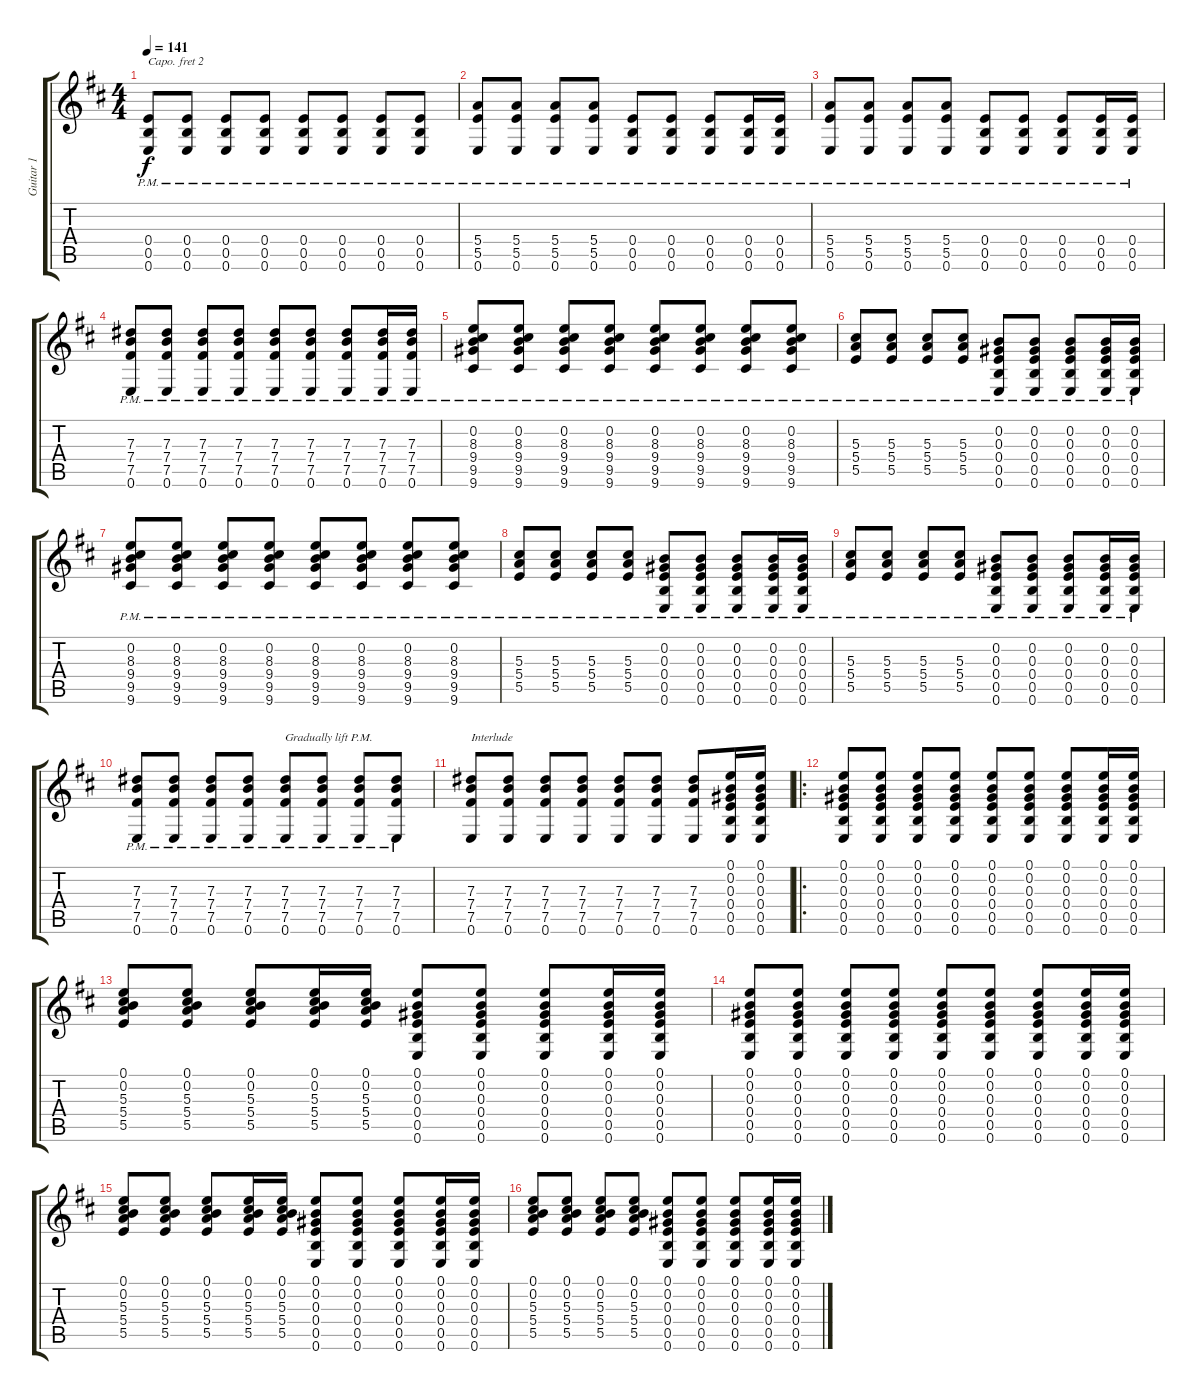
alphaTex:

\track ("Guitar 1" "Guitar 1") {instrument acousticguitarsteel}
\staff {score tabs}
\capo 2
\tuning (D4 A3 Gb3 D3 A2 D2) {hide}
\ts (4 4)
\tempo 141
\clef g2
\ks d
(0.4{pm} 0.5 0.6).8{dy f} (0.4{pm} 0.5 0.6).8 (0.4{pm} 0.5 0.6).8 (0.4{pm} 0.5 0.6).8 (0.4{pm} 0.5 0.6).8 (0.4{pm} 0.5 0.6).8 (0.4{pm} 0.5 0.6).8 (0.4{pm} 0.5 0.6).8 |
(5.4{pm} 5.5 0.6).8 (5.4{pm} 5.5 0.6).8 (5.4{pm} 5.5 0.6).8 (5.4{pm} 5.5 0.6).8 (0.4{pm} 0.5 0.6).8 (0.4{pm} 0.5 0.6).8 (0.4{pm} 0.5 0.6).8 (0.4{pm} 0.5 0.6).16 (0.4{pm} 0.5 0.6).16 |
(5.4{pm} 5.5 0.6).8 (5.4{pm} 5.5 0.6).8 (5.4{pm} 5.5 0.6).8 (5.4{pm} 5.5 0.6).8 (0.4{pm} 0.5 0.6).8 (0.4{pm} 0.5 0.6).8 (0.4{pm} 0.5 0.6).8 (0.4{pm} 0.5 0.6).16 (0.4{pm} 0.5 0.6).16 |
(7.3 7.4{pm} 7.5 0.6).8 (7.3 7.4{pm} 7.5 0.6).8 (7.3 7.4{pm} 7.5 0.6).8 (7.3 7.4{pm} 7.5 0.6).8 (7.3 7.4{pm} 7.5 0.6).8 (7.3 7.4{pm} 7.5 0.6).8 (7.3 7.4{pm} 7.5 0.6).8 (7.3 7.4{pm} 7.5 0.6).16 (7.3 7.4{pm} 7.5 0.6).16 |
(0.2 8.3 9.4{pm} 9.5 9.6).8 (0.2 8.3 9.4{pm} 9.5 9.6).8 (0.2 8.3 9.4{pm} 9.5 9.6).8 (0.2 8.3 9.4{pm} 9.5 9.6).8 (0.2 8.3 9.4{pm} 9.5 9.6).8 (0.2 8.3 9.4{pm} 9.5 9.6).8 (0.2 8.3 9.4{pm} 9.5 9.6).8 (0.2 8.3 9.4{pm} 9.5 9.6).8 |
(5.3 5.4{pm} 5.5).8 (5.3 5.4{pm} 5.5).8 (5.3 5.4{pm} 5.5).8 (5.3 5.4{pm} 5.5).8 (0.2 0.3 0.4{pm} 0.5 0.6).8 (0.2 0.3 0.4{pm} 0.5 0.6).8 (0.2 0.3 0.4{pm} 0.5 0.6).8 (0.2 0.3 0.4{pm} 0.5 0.6).16 (0.2 0.3 0.4{pm} 0.5 0.6).16 |
(0.2 8.3 9.4{pm} 9.5 9.6).8 (0.2 8.3 9.4{pm} 9.5 9.6).8 (0.2 8.3 9.4{pm} 9.5 9.6).8 (0.2 8.3 9.4{pm} 9.5 9.6).8 (0.2 8.3 9.4{pm} 9.5 9.6).8 (0.2 8.3 9.4{pm} 9.5 9.6).8 (0.2 8.3 9.4{pm} 9.5 9.6).8 (0.2 8.3 9.4{pm} 9.5 9.6).8 |
(5.3 5.4{pm} 5.5).8 (5.3 5.4{pm} 5.5).8 (5.3 5.4{pm} 5.5).8 (5.3 5.4{pm} 5.5).8 (0.2 0.3 0.4{pm} 0.5 0.6).8 (0.2 0.3 0.4{pm} 0.5 0.6).8 (0.2 0.3 0.4{pm} 0.5 0.6).8 (0.2 0.3 0.4{pm} 0.5 0.6).16 (0.2 0.3 0.4{pm} 0.5 0.6).16 |
(5.3 5.4{pm} 5.5).8 (5.3 5.4{pm} 5.5).8 (5.3 5.4{pm} 5.5).8 (5.3 5.4{pm} 5.5).8 (0.2 0.3 0.4{pm} 0.5 0.6).8 (0.2 0.3 0.4{pm} 0.5 0.6).8 (0.2 0.3 0.4{pm} 0.5 0.6).8 (0.2 0.3 0.4{pm} 0.5 0.6).16 (0.2 0.3 0.4{pm} 0.5 0.6).16 |
(7.3 7.4{pm} 7.5 0.6).8 (7.3 7.4{pm} 7.5 0.6).8 (7.3 7.4{pm} 7.5 0.6).8 (7.3 7.4{pm} 7.5 0.6).8 (7.3 7.4{pm} 7.5 0.6).8{txt "Gradually lift P.M."} (7.3 7.4{pm} 7.5 0.6).8 (7.3 7.4{pm} 7.5 0.6).8 (7.3 7.4{pm} 7.5 0.6).8 |
(7.3 7.4 7.5 0.6).8{txt "Interlude"} (7.3 7.4 7.5 0.6).8 (7.3 7.4 7.5 0.6).8 (7.3 7.4 7.5 0.6).8 (7.3 7.4 7.5 0.6).8 (7.3 7.4 7.5 0.6).8 (7.3 7.4 7.5 0.6).8 (0.1 0.2 0.3 0.4 0.5 0.6).16 (0.1 0.2 0.3 0.4 0.5 0.6).16 |
\ro
(0.1 0.2 0.3 0.4 0.5 0.6).8 (0.1 0.2 0.3 0.4 0.5 0.6).8 (0.1 0.2 0.3 0.4 0.5 0.6).8 (0.1 0.2 0.3 0.4 0.5 0.6).8 (0.1 0.2 0.3 0.4 0.5 0.6).8 (0.1 0.2 0.3 0.4 0.5 0.6).8 (0.1 0.2 0.3 0.4 0.5 0.6).8 (0.1 0.2 0.3 0.4 0.5 0.6).16 (0.1 0.2 0.3 0.4 0.5 0.6).16 |
(0.1 0.2 5.3 5.4 5.5).8 (0.1 0.2 5.3 5.4 5.5).8 (0.1 0.2 5.3 5.4 5.5).8 (0.1 0.2 5.3 5.4 5.5).16 (0.1 0.2 5.3 5.4 5.5).16 (0.1 0.2 0.3 0.4 0.5 0.6).8 (0.1 0.2 0.3 0.4 0.5 0.6).8 (0.1 0.2 0.3 0.4 0.5 0.6).8 (0.1 0.2 0.3 0.4 0.5 0.6).16 (0.1 0.2 0.3 0.4 0.5 0.6).16 |
(0.1 0.2 0.3 0.4 0.5 0.6).8 (0.1 0.2 0.3 0.4 0.5 0.6).8 (0.1 0.2 0.3 0.4 0.5 0.6).8 (0.1 0.2 0.3 0.4 0.5 0.6).8 (0.1 0.2 0.3 0.4 0.5 0.6).8 (0.1 0.2 0.3 0.4 0.5 0.6).8 (0.1 0.2 0.3 0.4 0.5 0.6).8 (0.1 0.2 0.3 0.4 0.5 0.6).16 (0.1 0.2 0.3 0.4 0.5 0.6).16 |
(0.1 0.2 5.3 5.4 5.5).8 (0.1 0.2 5.3 5.4 5.5).8 (0.1 0.2 5.3 5.4 5.5).8 (0.1 0.2 5.3 5.4 5.5).16 (0.1 0.2 5.3 5.4 5.5).16 (0.1 0.2 0.3 0.4 0.5 0.6).8 (0.1 0.2 0.3 0.4 0.5 0.6).8 (0.1 0.2 0.3 0.4 0.5 0.6).8 (0.1 0.2 0.3 0.4 0.5 0.6).16 (0.1 0.2 0.3 0.4 0.5 0.6).16 |
(0.1 0.2 5.3 5.4 5.5).8 (0.1 0.2 5.3 5.4 5.5).8 (0.1 0.2 5.3 5.4 5.5).8 (0.1 0.2 5.3 5.4 5.5).8 (0.1 0.2 0.3 0.4 0.5 0.6).8 (0.1 0.2 0.3 0.4 0.5 0.6).8 (0.1 0.2 0.3 0.4 0.5 0.6).8 (0.1 0.2 0.3 0.4 0.5 0.6).16 (0.1 0.2 0.3 0.4 0.5 0.6).16
